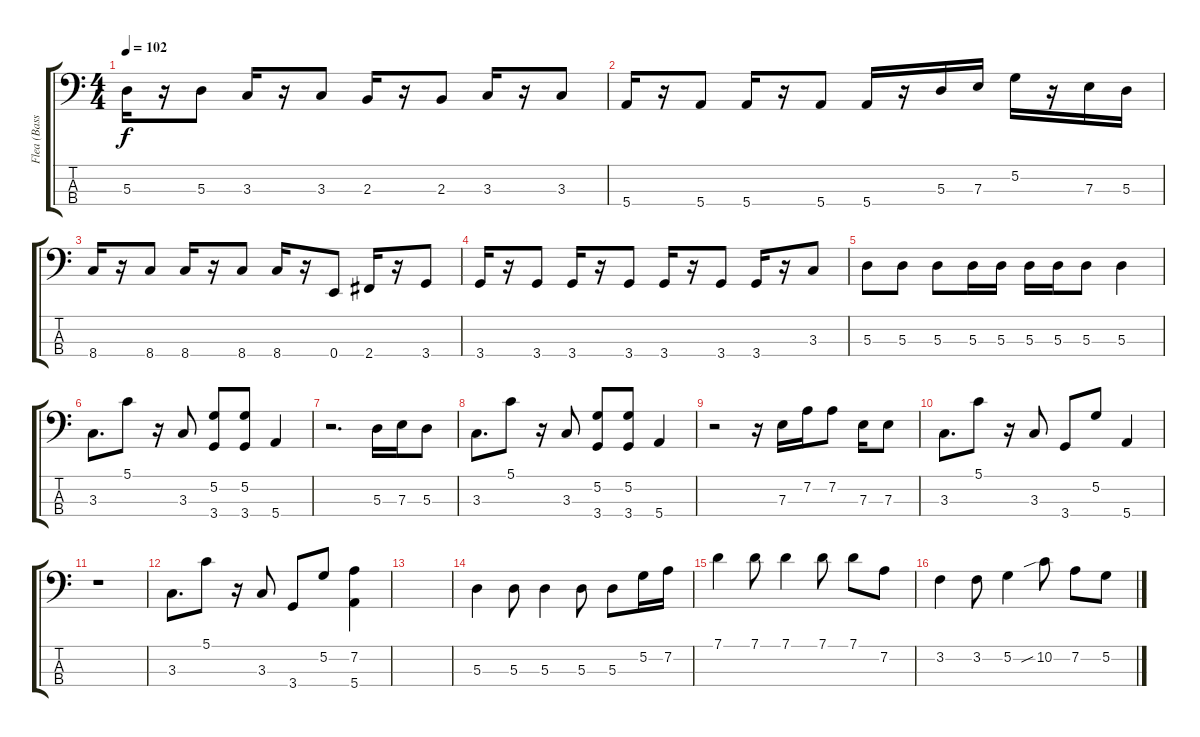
\track ("Flea (Basse)" "Flea (Bass") {instrument electricbassfinger}
\staff {score tabs}
\tuning (G2 D2 A1 E1) {hide}
\ts (4 4)
\tempo 102
\clef f4
\ks c
5.3.16{dy f} r.16 5.3.8 3.3.16 r.16 3.3.8 2.3.16 r.16 2.3.8 3.3.16 r.16 3.3.8 |
5.4.16 r.16 5.4.8 5.4.16 r.16 5.4.8 5.4.16 r.16 5.3.16 7.3.16 5.2.16 r.16 7.3.16 5.3.16 |
8.4.16 r.16 8.4.8 8.4.16 r.16 8.4.8 8.4.16 r.16 0.4.8 2.4.16 r.16 3.4.8 |
3.4.16 r.16 3.4.8 3.4.16 r.16 3.4.8 3.4.16 r.16 3.4.8 3.4.16 r.16 3.3.8 |
5.3.8 5.3.8 5.3.8 5.3.16 5.3.16 5.3.16 5.3.16 5.3.8 5.3.4 |
3.3.8{d} 5.1.8 r.16 3.3.8 (5.2 3.4).8 (5.2 3.4).8 5.4.4 |
r.2{d} 5.3.16 7.3.16 5.3.8 |
3.3.8{d} 5.1.8 r.16 3.3.8 (5.2 3.4).8 (5.2 3.4).8 5.4.4 |
r.2 r.16 7.3.16 7.2.16 7.2.8 7.3.16 7.3.8 |
3.3.8{d} 5.1.8 r.16 3.3.8 3.4.8 5.2.8 5.4.4 |
r.1 |
3.3.8{d} 5.1.8 r.16 3.3.8 3.4.8 5.2.8 (7.2 5.4).4 |
|
5.3.4 5.3.8 5.3.4 5.3.8 5.3.8 5.2.16 7.2.16 |
7.1.4 7.1.8 7.1.4 7.1.8 7.1.8 7.2.8 |
3.2.4 3.2.8 5.2.4 10.2{sib}.8 7.2.8 5.2.8
